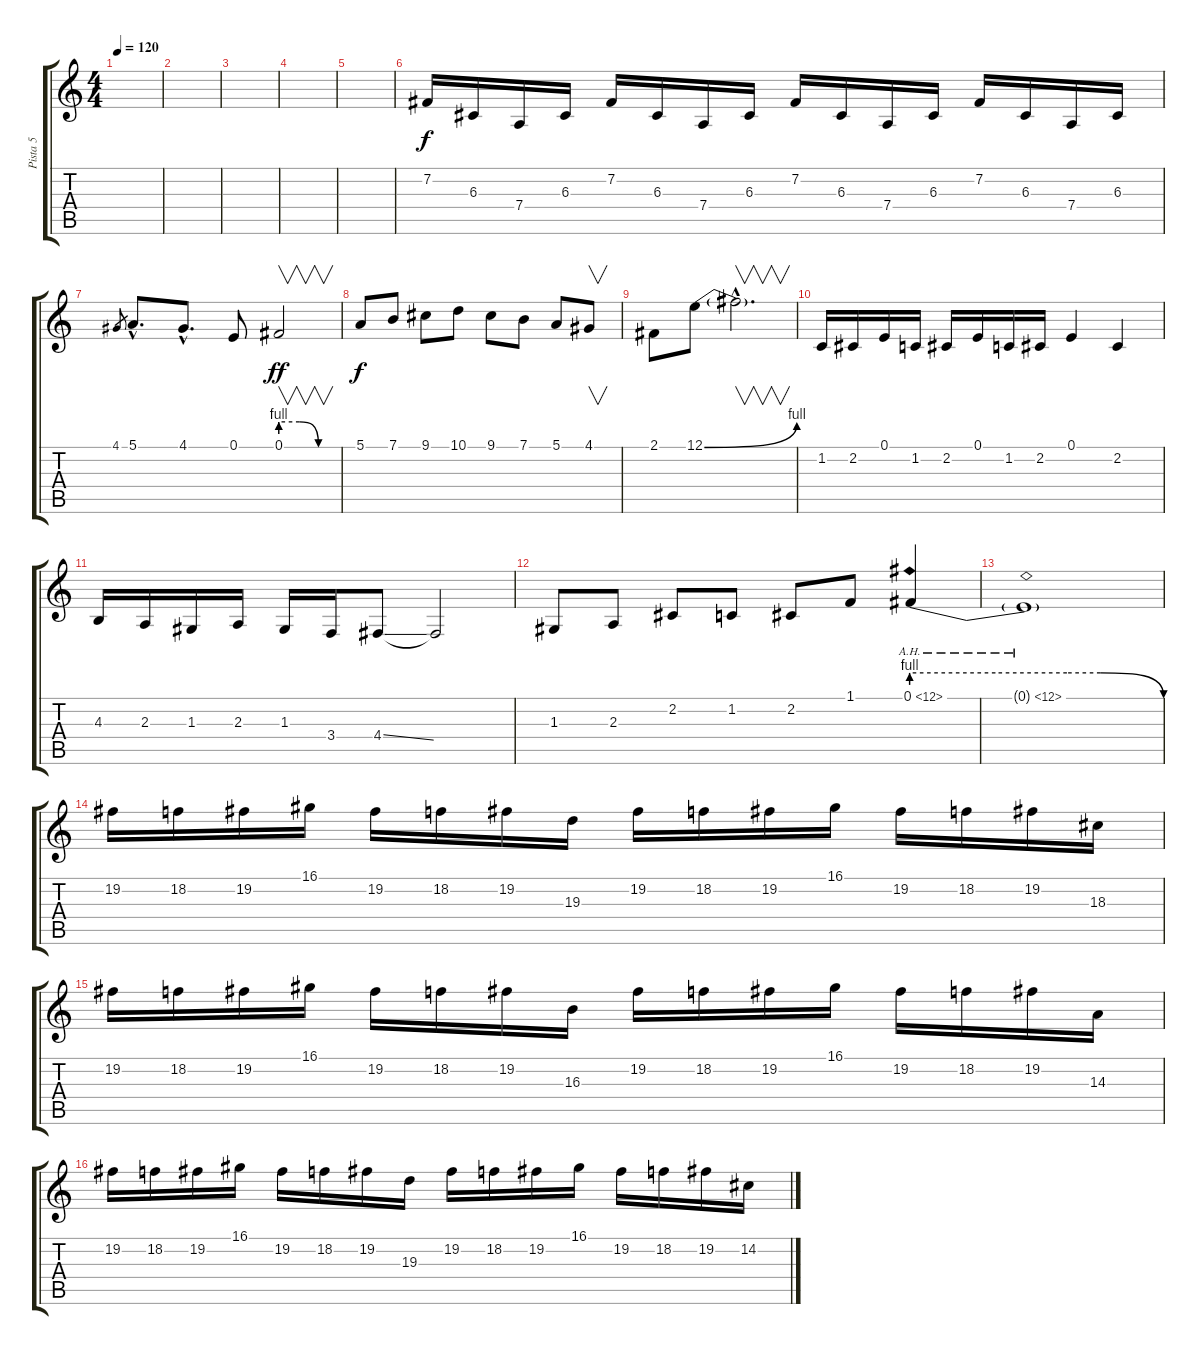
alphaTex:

\track ("Pista 5" "Pista 5") {instrument lead2sawtooth}
\staff {score tabs}
\tuning (E4 B3 G3 D3 A2 E2) {hide}
\ts (4 4)
\tempo 120
\clef g2
\ks c
|
|
|
|
|
7.2.16 6.3.16 7.4.16 6.3.16 7.2.16 6.3.16 7.4.16 6.3.16 7.2.16 6.3.16 7.4.16 6.3.16 7.2.16 6.3.16 7.4.16 6.3.16 |
4.1.8{gr} 5.1{hac}.8{d} 4.1{hac}.8{d} 0.1.8 0.1{be (custom 0 4 20 4 40 0 60 0)}.2{v dy ff} |
5.1.8{dy f} 7.1.8 9.1.8 10.1.8 9.1.8 7.1.8 5.1.8 4.1.8{v} |
2.1.8 12.1{be (bend 0 0 60 4)}.8 12.1{hac t}.2{v d} |
1.2.16 2.2.16 0.1.16 1.2.16 2.2.16 0.1.16 1.2.16 2.2.16 0.1.4 2.2.4 |
4.3.16 2.3.16 1.3.16 2.3.16 1.3.16 3.4.16 4.4{ss}.8 4.4{t}.2 |
1.3.8 2.3.8 2.2.8 1.2.8 2.2.8 1.1.8 0.1{be (custom 0 4 20 4 37 4 45 4 60 0) ah 12}.4 |
0.1{ah 12 t}.1 |
19.2.16{volume 8} 18.2.16 19.2.16 16.1.16 19.2.16 18.2.16 19.2.16 19.3.16 19.2.16 18.2.16 19.2.16 16.1.16 19.2.16 18.2.16 19.2.16 18.3.16 |
19.2.16 18.2.16 19.2.16 16.1.16 19.2.16 18.2.16 19.2.16 16.3.16 19.2.16 18.2.16 19.2.16 16.1.16 19.2.16 18.2.16 19.2.16 14.3.16 |
19.2.16 18.2.16 19.2.16 16.1.16 19.2.16 18.2.16 19.2.16 19.3.16 19.2.16 18.2.16 19.2.16 16.1.16 19.2.16 18.2.16 19.2.16 14.2.16
